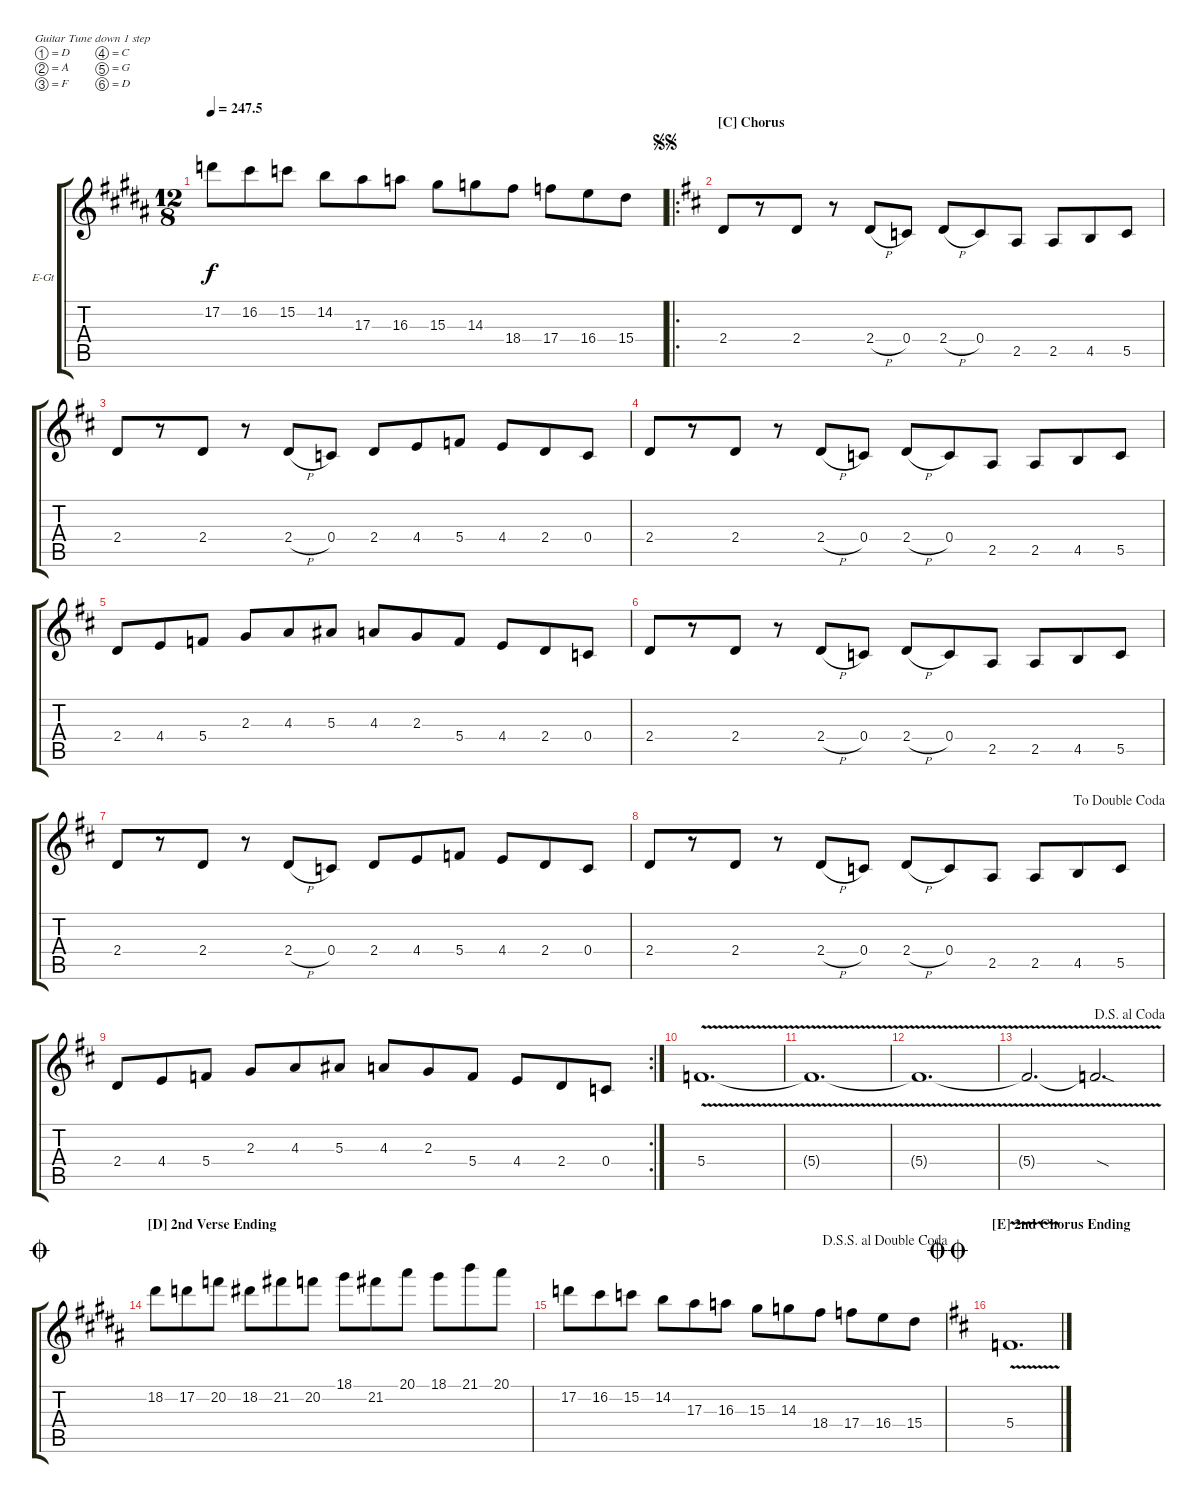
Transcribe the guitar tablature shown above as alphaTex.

\bracketExtendMode groupsimilarinstruments
\firstSystemTrackNameOrientation horizontal
\otherSystemsTrackNameOrientation horizontal
\track ("Distortion Guitar" "E-Gt") {instrument acousticgrandpiano}
\staff {score tabs}
\tuning (D4 A3 F3 C3 G2 D2)
\displaytranspose 12
\ts (12 8)
\tempo
247.5
\accidentals auto
\clef g2
\ottava regular
\simile none
\ks g#minor
17.2.8{dy f} 16.2.8 15.2.8 14.2.8 17.3.8 16.3.8 15.3.8 14.3.8 18.4.8 17.4.8 16.4.8 15.4.8 |
\ro
\section ("C" "Chorus")
\jump segnosegno
\ks d
2.4.8 r.8 2.4.8 r.8 2.4{h}.8 0.4.8 2.4{h}.8 0.4.8 2.5.8 2.5.8 4.5.8 5.5.8 |
2.4.8 r.8 2.4.8 r.8 2.4{h}.8 0.4.8 2.4.8 4.4.8 5.4.8 4.4.8 2.4.8 0.4.8 |
2.4.8 r.8 2.4.8 r.8 2.4{h}.8 0.4.8 2.4{h}.8 0.4.8 2.5.8 2.5.8 4.5.8 5.5.8 |
2.4.8 4.4.8 5.4.8 2.3.8 4.3.8 5.3.8 4.3.8 2.3.8 5.4.8 4.4.8 2.4.8 0.4.8 |
2.4.8 r.8 2.4.8 r.8 2.4{h}.8 0.4.8 2.4{h}.8 0.4.8 2.5.8 2.5.8 4.5.8 5.5.8 |
2.4.8 r.8 2.4.8 r.8 2.4{h}.8 0.4.8 2.4.8 4.4.8 5.4.8 4.4.8 2.4.8 0.4.8 |
\jump dadoublecoda
2.4.8 r.8 2.4.8 r.8 2.4{h}.8 0.4.8 2.4{h}.8 0.4.8 2.5.8 2.5.8 4.5.8 5.5.8 |
\rc 2
2.4.8 4.4.8 5.4.8 2.3.8 4.3.8 5.3.8 4.3.8 2.3.8 5.4.8 4.4.8 2.4.8 0.4.8 |
5.4{v}.1{d} |
5.4{v t}.1{d} |
5.4{v t}.1{d} |
\jump dalsegnoalcoda
5.4{v t}.2{d} 5.4{sod t}.2{d} |
\section ("D" "2nd Verse Ending")
\jump coda
\ks g#minor
18.2.8 17.2.8 20.2.8 18.2.8 21.2.8 20.2.8 18.1.8 21.2.8 20.1.8 18.1.8 21.1.8 20.1.8 |
\jump dalsegnosegnoaldoublecoda
17.2.8 16.2.8 15.2.8 14.2.8 17.3.8 16.3.8 15.3.8 14.3.8 18.4.8 17.4.8 16.4.8 15.4.8 |
\section ("E" "2nd Chorus Ending")
\jump doublecoda
\ks d
5.4{v}.1{d}
